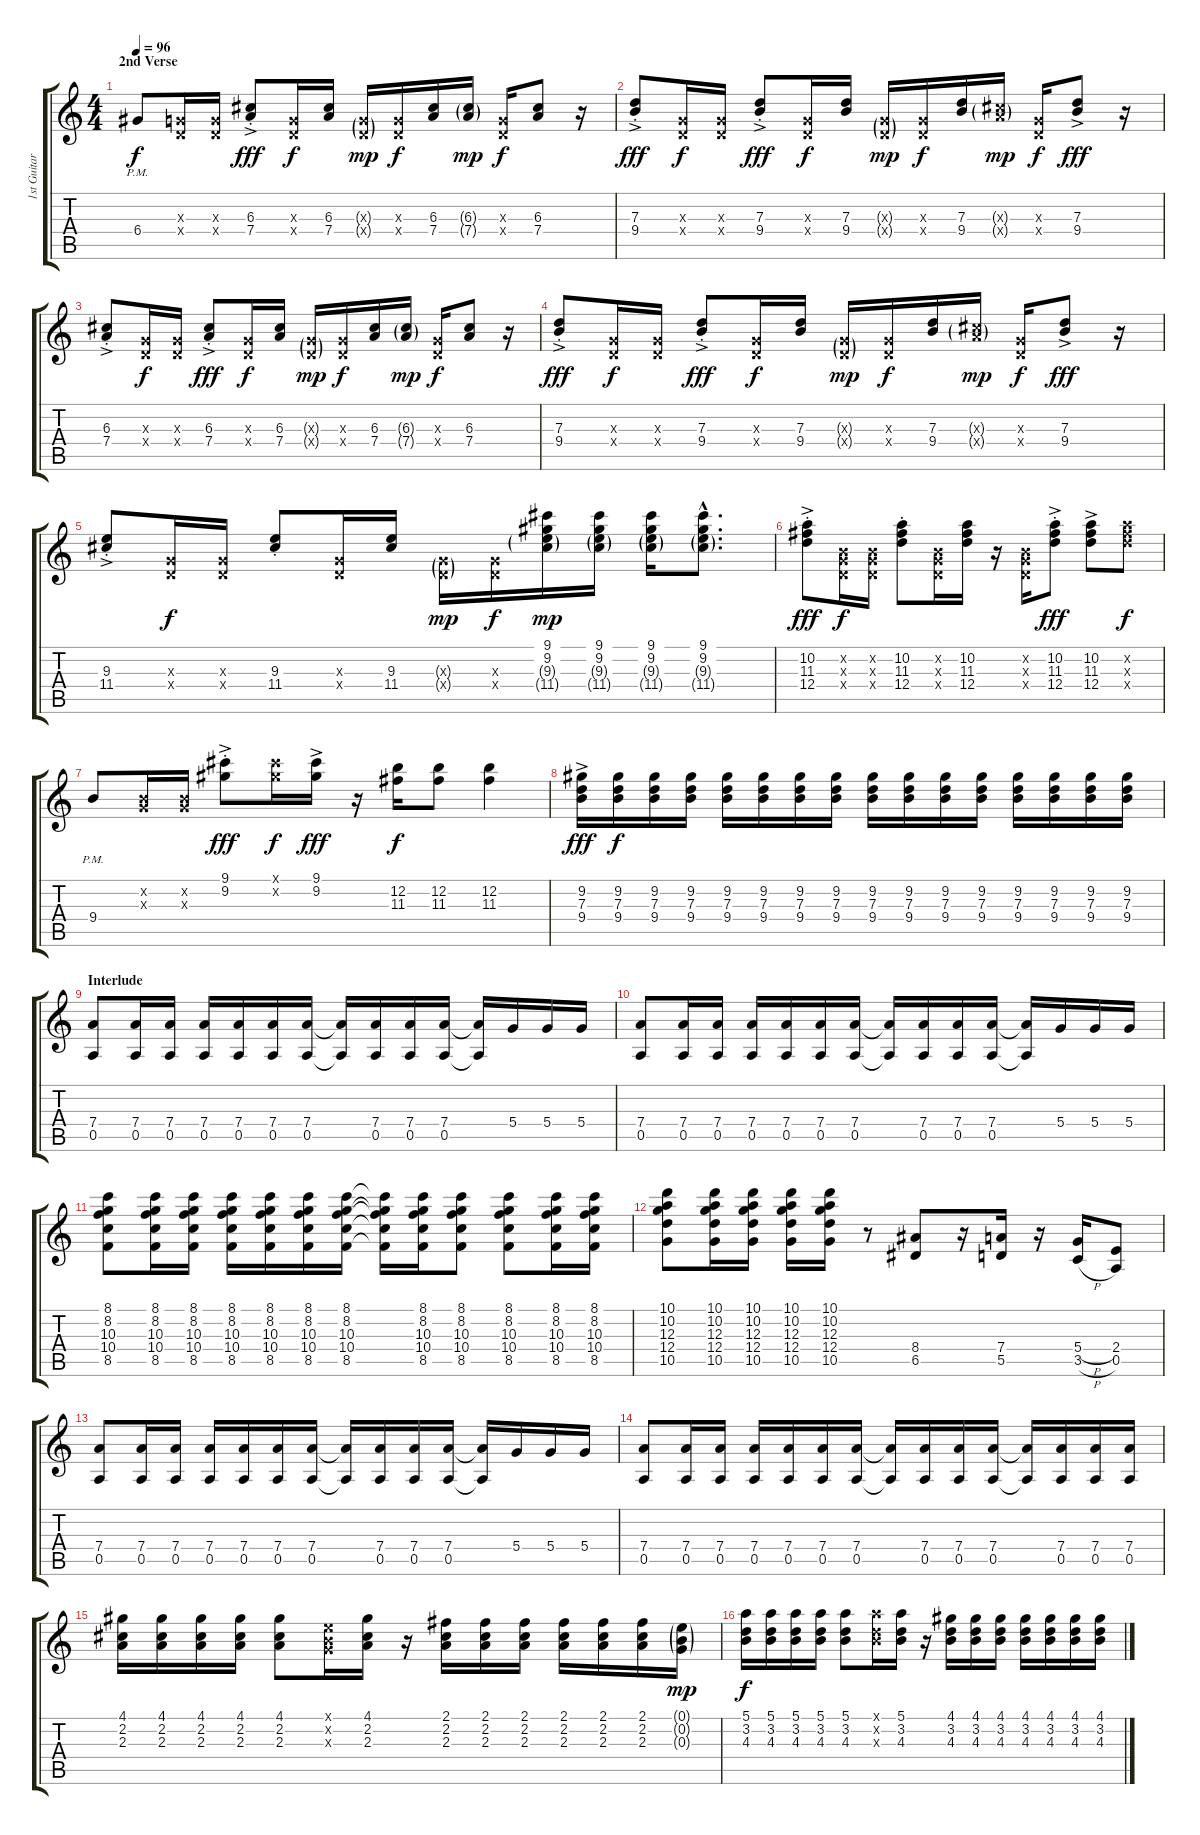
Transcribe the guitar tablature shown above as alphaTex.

\track ("1st Guitar " "1st Guitar") {instrument electricguitarclean}
\staff {score tabs}
\tuning (E4 B3 G3 D3 A2 E2) {hide}
\ts (4 4)
\section ("" "2nd Verse")
\tempo 96
\clef g2
\ks c
6.4{pm}.8{dy f} (0.3{x} 0.4{x}).16 (0.3{x} 0.4{x}).16 (6.3{ac st} 7.4{ac st}).8{dy fff} (0.3{x} 0.4{x}).16{dy f} (6.3 7.4).16 (0.3{g x} 0.4{g x}).16{dy mp} (0.3{x} 0.4{x}).16{dy f} (6.3 7.4).16 (6.3{g} 7.4{g}).16{dy mp} (0.3{x} 0.4{x}).16{dy f} (6.3 7.4).8 r.16 |
(7.3{ac st} 9.4{ac st}).8{dy fff} (0.3{x} 0.4{x}).16{dy f} (0.3{x} 0.4{x}).16 (7.3{ac st} 9.4{ac st}).8{dy fff} (0.3{x} 0.4{x}).16{dy f} (7.3 9.4).16 (0.3{g x} 0.4{g x}).16{dy mp} (0.3{x} 0.4{x}).16{dy f} (7.3 9.4).16 (6.3{g x} 7.4{g x}).16{dy mp} (0.3{x} 0.4{x}).16{dy f} (7.3{ac} 9.4{ac}).8{dy fff} r.16 |
(6.3{ac st} 7.4{ac st}).8 (0.3{x} 0.4{x}).16{dy f} (0.3{x} 0.4{x}).16 (6.3{ac st} 7.4{ac st}).8{dy fff} (0.3{x} 0.4{x}).16{dy f} (6.3 7.4).16 (0.3{g x} 0.4{g x}).16{dy mp} (0.3{x} 0.4{x}).16{dy f} (6.3 7.4).16 (6.3{g} 7.4{g}).16{dy mp} (0.3{x} 0.4{x}).16{dy f} (6.3 7.4).8 r.16 |
(7.3{ac st} 9.4{ac st}).8{dy fff} (0.3{x} 0.4{x}).16{dy f} (0.3{x} 0.4{x}).16 (7.3{ac st} 9.4{ac st}).8{dy fff} (0.3{x} 0.4{x}).16{dy f} (7.3 9.4).16 (0.3{g x} 0.4{g x}).16{dy mp} (0.3{x} 0.4{x}).16{dy f} (7.3 9.4).16 (6.3{g x} 7.4{g x}).16{dy mp} (0.3{x} 0.4{x}).16{dy f} (7.3{ac} 9.4{ac}).8{dy fff} r.16 |
(9.3{ac st} 11.4{ac st}).8 (0.3{x} 0.4{x}).16{dy f} (0.3{x} 0.4{x}).16 (9.3{st} 11.4{st}).8 (0.3{x} 0.4{x}).16 (9.3 11.4).16 (0.3{g x} 0.4{g x}).16{dy mp} (0.3{x} 0.4{x}).16{dy f} (9.1 9.2 9.3{g} 11.4{g}).16{dy mp} (9.1 9.2 9.3{g} 11.4{g}).16 (9.1 9.2 9.3{g} 11.4{g}).16 (9.1{hac} 9.2{hac} 9.3{g hac} 11.4{g hac}).8{d} |
(10.2{ac st} 11.3{ac st} 12.4{ac st}).8{dy fff} (0.2{x} 0.3{x} 0.4{x}).16{dy f} (0.2{x} 0.3{x} 0.4{x}).16 (10.2{st} 11.3{st} 12.4{st}).8 (0.2{x} 0.3{x} 0.4{x}).16 (10.2 11.3 12.4).16 r.16 (0.2{x} 0.3{x} 0.4{x}).16 (10.2{ac st} 11.3{st} 12.4{st}).8{dy fff} (10.2{ac} 11.3{ac} 12.4{ac}).8 (10.2{x} 11.3{x} 12.4{x}).8{dy f} |
9.4{pm}.8 (0.2{x} 0.3{x}).16 (0.2{x} 0.3{x}).16 (9.1{ac st} 9.2{ac st}).8{dy fff} (9.1{x} 9.2{x}).16{dy f} (9.1{ac} 9.2{ac}).16{dy fff} r.16 (12.2 11.3).16{dy f} (12.2 11.3).8 (12.2 11.3).4 |
(9.2{ac} 7.3{ac} 9.4{ac}).16{dy fff} (9.2 7.3 9.4).16{dy f} (9.2 7.3 9.4).16 (9.2 7.3 9.4).16 (9.2 7.3 9.4).16 (9.2 7.3 9.4).16 (9.2 7.3 9.4).16 (9.2 7.3 9.4).16 (9.2 7.3 9.4).16 (9.2 7.3 9.4).16 (9.2 7.3 9.4).16 (9.2 7.3 9.4).16 (9.2 7.3 9.4).16 (9.2 7.3 9.4).16 (9.2 7.3 9.4).16 (9.2 7.3 9.4).16 |
\section ("" "Interlude")
(7.4 0.5).8{instrument distortionguitar} (7.4 0.5).16 (7.4 0.5).16 (7.4 0.5).16 (7.4 0.5).16 (7.4 0.5).16 (7.4 0.5).16 (7.4{t} 0.5{t}).16 (7.4 0.5).16 (7.4 0.5).16 (7.4 0.5).16 (7.4{t} 0.5{t}).16 5.4.16 5.4.16 5.4.16 |
(7.4 0.5).8 (7.4 0.5).16 (7.4 0.5).16 (7.4 0.5).16 (7.4 0.5).16 (7.4 0.5).16 (7.4 0.5).16 (7.4{t} 0.5{t}).16 (7.4 0.5).16 (7.4 0.5).16 (7.4 0.5).16 (7.4{t} 0.5{t}).16 5.4.16 5.4.16 5.4.16 |
(8.1 8.2 10.3 10.4 8.5).8 (8.1 8.2 10.3 10.4 8.5).16 (8.1 8.2 10.3 10.4 8.5).16 (8.1 8.2 10.3 10.4 8.5).16 (8.1 8.2 10.3 10.4 8.5).16 (8.1 8.2 10.3 10.4 8.5).16 (8.1 8.2 10.3 10.4 8.5).16 (8.1{t} 8.2{t} 10.3{t} 10.4{t} 8.5{t}).16 (8.1 8.2 10.3 10.4 8.5).16 (8.1 8.2 10.3 10.4 8.5).8 (8.1 8.2 10.3 10.4 8.5).8 (8.1 8.2 10.3 10.4 8.5).16 (8.1 8.2 10.3 10.4 8.5).16 |
(10.1 10.2 12.3 12.4 10.5).8 (10.1 10.2 12.3 12.4 10.5).16 (10.1 10.2 12.3 12.4 10.5).16 (10.1 10.2 12.3 12.4 10.5).16 (10.1 10.2 12.3 12.4 10.5).16 r.8 (8.4 6.5).8 r.16 (7.4 5.5).16 r.16 (5.4{h} 3.5{h}).16 (2.4 0.5).8 |
(7.4 0.5).8 (7.4 0.5).16 (7.4 0.5).16 (7.4 0.5).16 (7.4 0.5).16 (7.4 0.5).16 (7.4 0.5).16 (7.4{t} 0.5{t}).16 (7.4 0.5).16 (7.4 0.5).16 (7.4 0.5).16 (7.4{t} 0.5{t}).16 5.4.16 5.4.16 5.4.16 |
(7.4 0.5).8 (7.4 0.5).16 (7.4 0.5).16 (7.4 0.5).16 (7.4 0.5).16 (7.4 0.5).16 (7.4 0.5).16 (7.4{t} 0.5{t}).16 (7.4 0.5).16 (7.4 0.5).16 (7.4 0.5).16 (7.4{t} 0.5{t}).16 (7.4 0.5).16 (7.4 0.5).16 (7.4 0.5).16 |
(4.1 2.2 2.3).16{instrument electricguitarclean} (4.1 2.2 2.3).16 (4.1 2.2 2.3).16 (4.1 2.2 2.3).16 (4.1 2.2 2.3).8 (0.1{x} 0.2{x} 0.3{x}).16 (4.1 2.2 2.3).16 r.16 (2.1 2.2 2.3).16 (2.1 2.2 2.3).16 (2.1 2.2 2.3).16 (2.1 2.2 2.3).16 (2.1 2.2 2.3).16 (2.1 2.2 2.3).16 (0.1{g} 0.2{g} 0.3{g}).16{dy mp} |
(5.1 3.2 4.3).16{dy f} (5.1 3.2 4.3).16 (5.1 3.2 4.3).16 (5.1 3.2 4.3).16 (5.1 3.2 4.3).8 (5.1{x} 3.2{x} 4.3{x}).16 (5.1 3.2 4.3).16 r.16 (4.1 3.2 4.3).16 (4.1 3.2 4.3).16 (4.1 3.2 4.3).16 (4.1 3.2 4.3).16 (4.1 3.2 4.3).16 (4.1 3.2 4.3).16 (4.1 3.2 4.3).16
